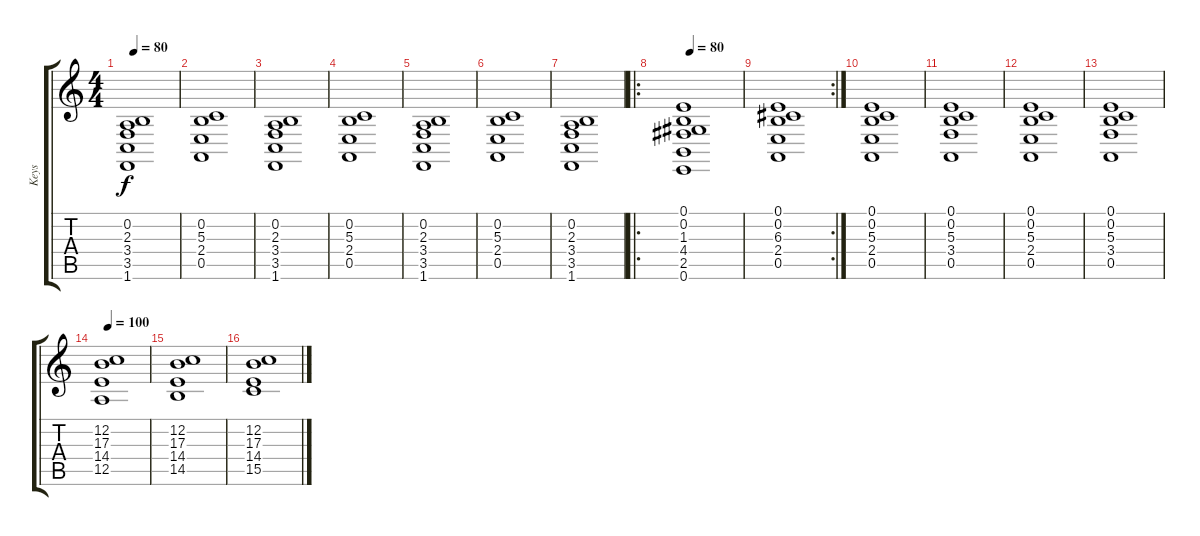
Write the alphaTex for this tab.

\track ("Keys" "Keys") {instrument pad2warm}
\staff {score tabs}
\tuning (E4 B3 G3 D3 A2 E2) {hide}
\ts (4 4)
\tempo 80
\clef g2
\ks c
(0.2 2.3 3.4 3.5 1.6).1{dy f} |
(0.2 5.3 2.4 0.5).1 |
(0.2 2.3 3.4 3.5 1.6).1 |
(0.2 5.3 2.4 0.5).1 |
(0.2 2.3 3.4 3.5 1.6).1 |
(0.2 5.3 2.4 0.5).1 |
(0.2 2.3 3.4 3.5 1.6).1 |
\ro
\tempo 80
(0.1 0.2 1.3 4.4 2.5 0.6).1 |
\rc 2
(0.1 0.2 6.3 2.4 0.5).1 |
(0.1 0.2 5.3 2.4 0.5).1 |
(0.1 0.2 5.3 3.4 0.5).1 |
(0.1 0.2 5.3 2.4 0.5).1 |
(0.1 0.2 5.3 3.4 0.5).1 |
\tempo 100
(12.2 17.3 14.4 12.5).1 |
(12.2 17.3 14.4 14.5).1 |
(12.2 17.3 14.4 15.5).1
